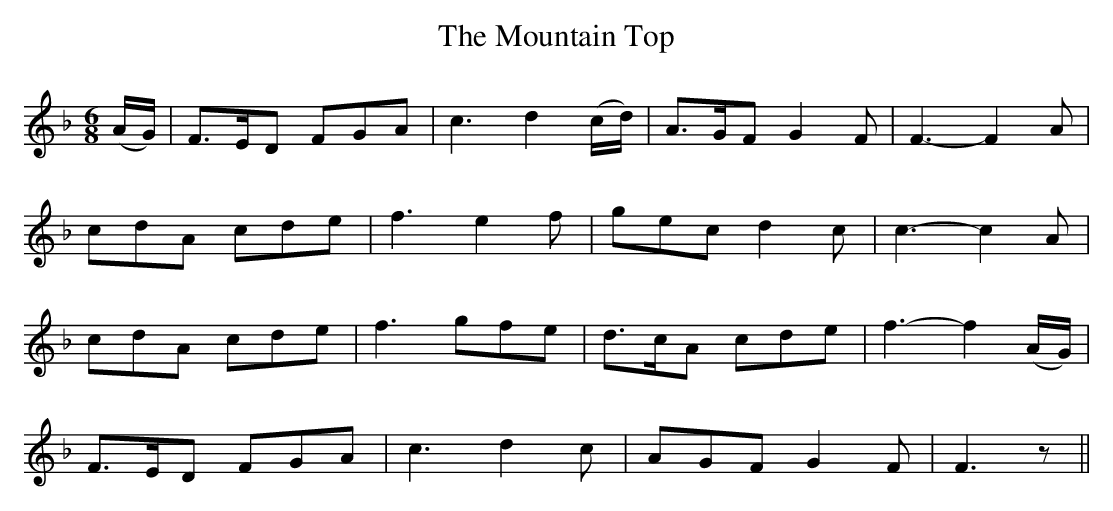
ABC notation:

X:1
T: The Mountain Top
M: 6/8
L: 1/8
K: F
(A/G/) | F>ED FGA | c3 d2 (c/d/) | A>GF G2 F | F3- F2 A |
cdA cde | f3 e2 f | gec d2 c | c3- c2 A |
cdA cde | f3 gfe | d>cA cde | f3- f2 (A/G/) |
F>ED FGA | c3 d2 c | AGF G2 F | F3 z ||
